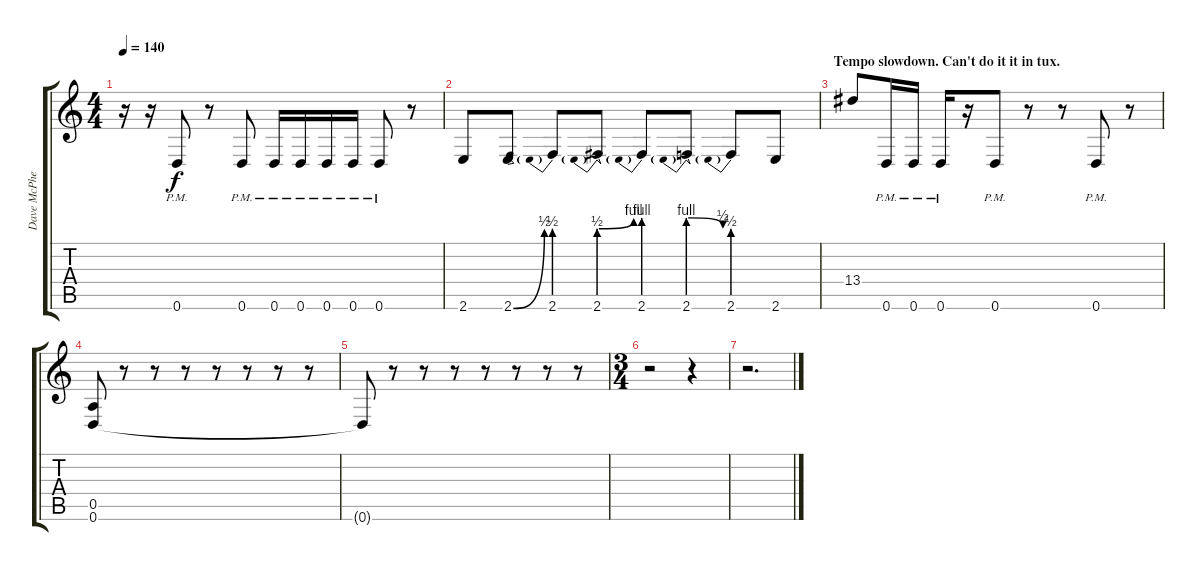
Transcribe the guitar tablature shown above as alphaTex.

\track ("Dave McPherson" "Dave McPhe") {instrument distortionguitar}
\staff {score tabs}
\tuning (E4 B3 A3 D3 A2 D2) {hide}
\ts (4 4)
\tempo 140
\clef g2
\ks c
r.16{dy f} r.16 0.6{pm}.8 r.8 0.6{pm}.8 0.6{pm}.16 0.6{pm}.16 0.6{pm}.16 0.6{pm}.16 0.6{pm}.8 r.8 |
2.6.8 2.6{be (bend 0 0 60 2)}.8 2.6{be (prebend 0 2 60 2)}.8 2.6{be (prebendbend 0 2 60 4)}.8 2.6{be (prebend 0 4 60 4)}.8 2.6{be (prebendrelease 0 4 60 2)}.8 2.6{be (prebend 0 2 60 2)}.8 2.6.8 |
\section ("" "Tempo slowdown. Can't do it it in tux.")
13.4.8 0.6{pm}.16 0.6{pm}.16 0.6{pm}.16 r.16 0.6{pm}.8 r.8 r.8 0.6{pm}.8 r.8 |
(0.5 0.6).8 r.8 r.8 r.8 r.8 r.8 r.8 r.8 |
0.6{t}.8 r.8 r.8 r.8 r.8 r.8 r.8 r.8 |
\ts (3 4)
r.2 r.4 |
r.2{d}
